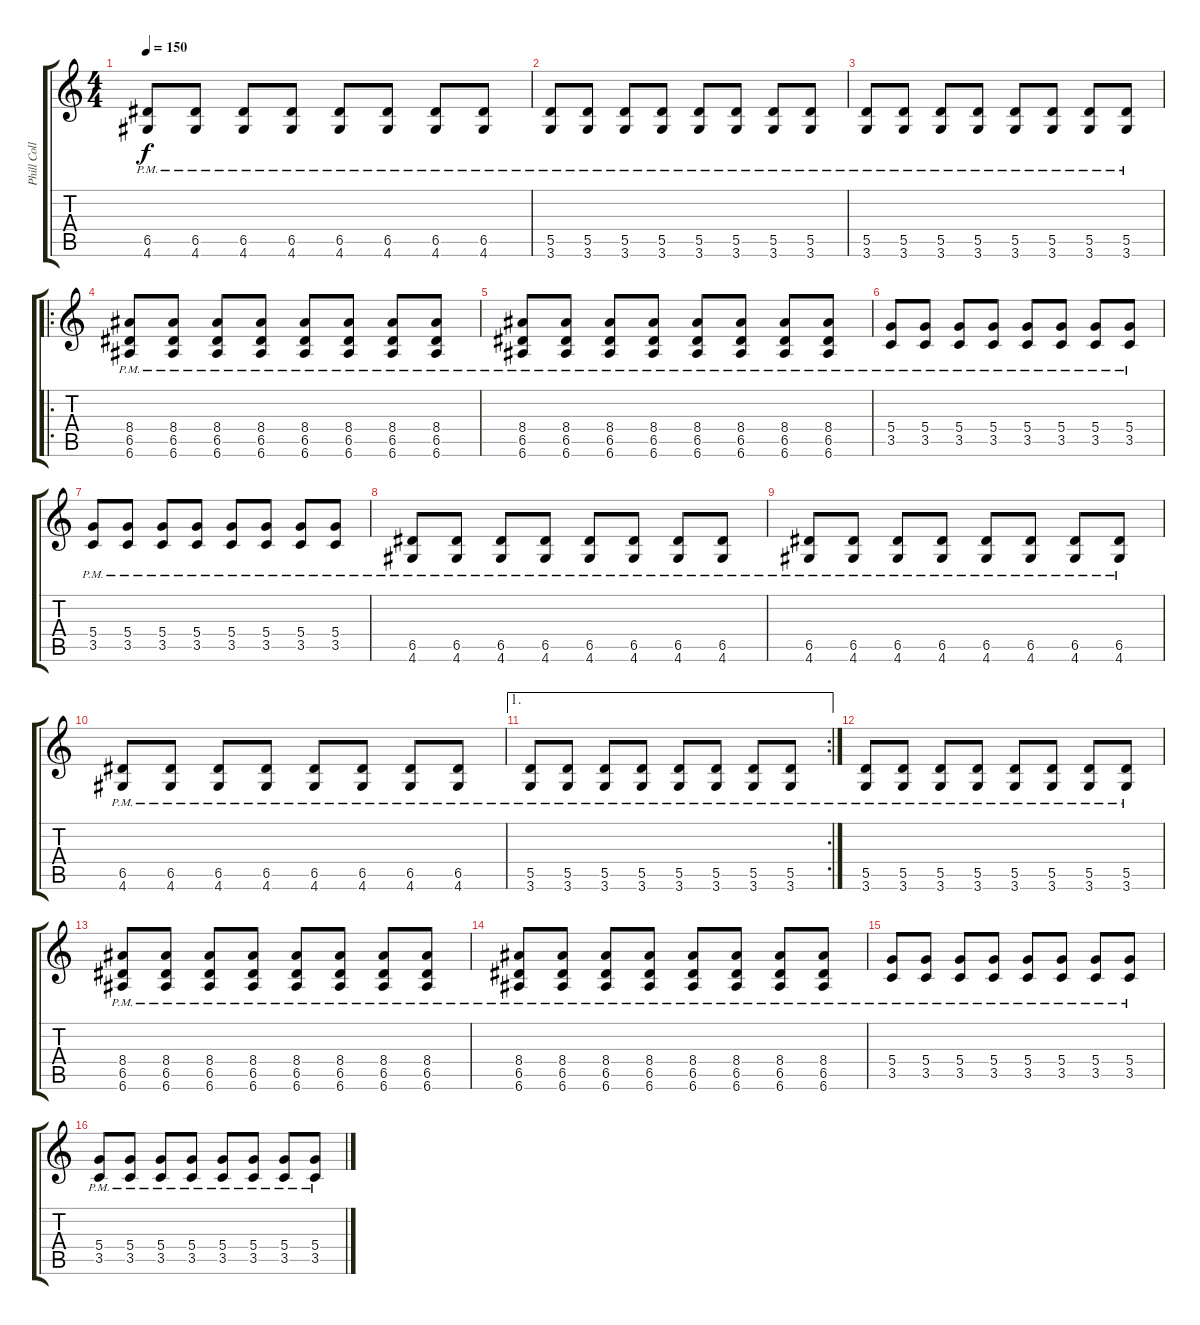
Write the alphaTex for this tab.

\track ("Phill Collen" "Phill Coll") {instrument distortionguitar}
\staff {score tabs}
\tuning (E4 B3 G3 D3 A2 E2) {hide}
\ts (4 4)
\tempo 150
\clef g2
\ks c
(6.5{pm} 4.6{pm}).8{dy f} (6.5{pm} 4.6{pm}).8 (6.5{pm} 4.6{pm}).8 (6.5{pm} 4.6{pm}).8 (6.5{pm} 4.6{pm}).8 (6.5{pm} 4.6{pm}).8 (6.5{pm} 4.6{pm}).8 (6.5{pm} 4.6{pm}).8 |
(5.5 3.6{pm}).8 (5.5 3.6{pm}).8 (5.5 3.6{pm}).8 (5.5 3.6{pm}).8 (5.5 3.6{pm}).8 (5.5 3.6{pm}).8 (5.5 3.6{pm}).8 (5.5 3.6{pm}).8 |
(5.5 3.6{pm}).8 (5.5 3.6{pm}).8 (5.5 3.6{pm}).8 (5.5 3.6{pm}).8 (5.5 3.6{pm}).8 (5.5 3.6{pm}).8 (5.5 3.6{pm}).8 (5.5 3.6{pm}).8 |
\ro
(8.4{pm} 6.5 6.6).8 (8.4{pm} 6.5 6.6).8 (8.4{pm} 6.5 6.6).8 (8.4{pm} 6.5 6.6).8 (8.4{pm} 6.5 6.6).8 (8.4{pm} 6.5 6.6).8 (8.4{pm} 6.5 6.6).8 (8.4{pm} 6.5 6.6).8 |
(8.4{pm} 6.5 6.6).8 (8.4{pm} 6.5 6.6).8 (8.4{pm} 6.5 6.6).8 (8.4{pm} 6.5 6.6).8 (8.4{pm} 6.5 6.6).8 (8.4{pm} 6.5 6.6).8 (8.4{pm} 6.5 6.6).8 (8.4{pm} 6.5 6.6).8 |
(5.4{pm} 3.5).8 (5.4{pm} 3.5).8 (5.4{pm} 3.5).8 (5.4{pm} 3.5).8 (5.4{pm} 3.5).8 (5.4{pm} 3.5).8 (5.4{pm} 3.5).8 (5.4{pm} 3.5).8 |
(5.4{pm} 3.5).8 (5.4{pm} 3.5).8 (5.4{pm} 3.5).8 (5.4{pm} 3.5).8 (5.4{pm} 3.5).8 (5.4{pm} 3.5).8 (5.4{pm} 3.5).8 (5.4{pm} 3.5).8 |
(6.5{pm} 4.6).8 (6.5{pm} 4.6).8 (6.5{pm} 4.6).8 (6.5{pm} 4.6).8 (6.5{pm} 4.6).8 (6.5{pm} 4.6).8 (6.5{pm} 4.6).8 (6.5{pm} 4.6{pm}).8 |
(6.5{pm} 4.6{pm}).8 (6.5{pm} 4.6{pm}).8 (6.5{pm} 4.6{pm}).8 (6.5{pm} 4.6{pm}).8 (6.5{pm} 4.6{pm}).8 (6.5{pm} 4.6{pm}).8 (6.5{pm} 4.6{pm}).8 (6.5{pm} 4.6{pm}).8 |
(6.5{pm} 4.6{pm}).8 (6.5{pm} 4.6{pm}).8 (6.5{pm} 4.6{pm}).8 (6.5{pm} 4.6{pm}).8 (6.5{pm} 4.6{pm}).8 (6.5{pm} 4.6{pm}).8 (6.5{pm} 4.6{pm}).8 (6.5{pm} 4.6{pm}).8 |
\ae 1
\rc 2
(5.5 3.6{pm}).8 (5.5 3.6{pm}).8 (5.5 3.6{pm}).8 (5.5 3.6{pm}).8 (5.5 3.6{pm}).8 (5.5 3.6{pm}).8 (5.5 3.6{pm}).8 (5.5 3.6{pm}).8 |
(5.5 3.6{pm}).8 (5.5 3.6{pm}).8 (5.5 3.6{pm}).8 (5.5 3.6{pm}).8 (5.5 3.6{pm}).8 (5.5 3.6{pm}).8 (5.5 3.6{pm}).8 (5.5 3.6{pm}).8 |
(8.4{pm} 6.5 6.6).8 (8.4{pm} 6.5 6.6).8 (8.4{pm} 6.5 6.6).8 (8.4{pm} 6.5 6.6).8 (8.4{pm} 6.5 6.6).8 (8.4{pm} 6.5 6.6).8 (8.4{pm} 6.5 6.6).8 (8.4{pm} 6.5 6.6).8 |
(8.4{pm} 6.5 6.6).8 (8.4{pm} 6.5 6.6).8 (8.4{pm} 6.5 6.6).8 (8.4{pm} 6.5 6.6).8 (8.4{pm} 6.5 6.6).8 (8.4{pm} 6.5 6.6).8 (8.4{pm} 6.5 6.6).8 (8.4{pm} 6.5 6.6).8 |
(5.4{pm} 3.5).8 (5.4{pm} 3.5).8 (5.4{pm} 3.5).8 (5.4{pm} 3.5).8 (5.4{pm} 3.5).8 (5.4{pm} 3.5).8 (5.4{pm} 3.5).8 (5.4{pm} 3.5).8 |
(5.4{pm} 3.5).8 (5.4{pm} 3.5).8 (5.4{pm} 3.5).8 (5.4{pm} 3.5).8 (5.4{pm} 3.5).8 (5.4{pm} 3.5).8 (5.4{pm} 3.5).8 (5.4{pm} 3.5).8
